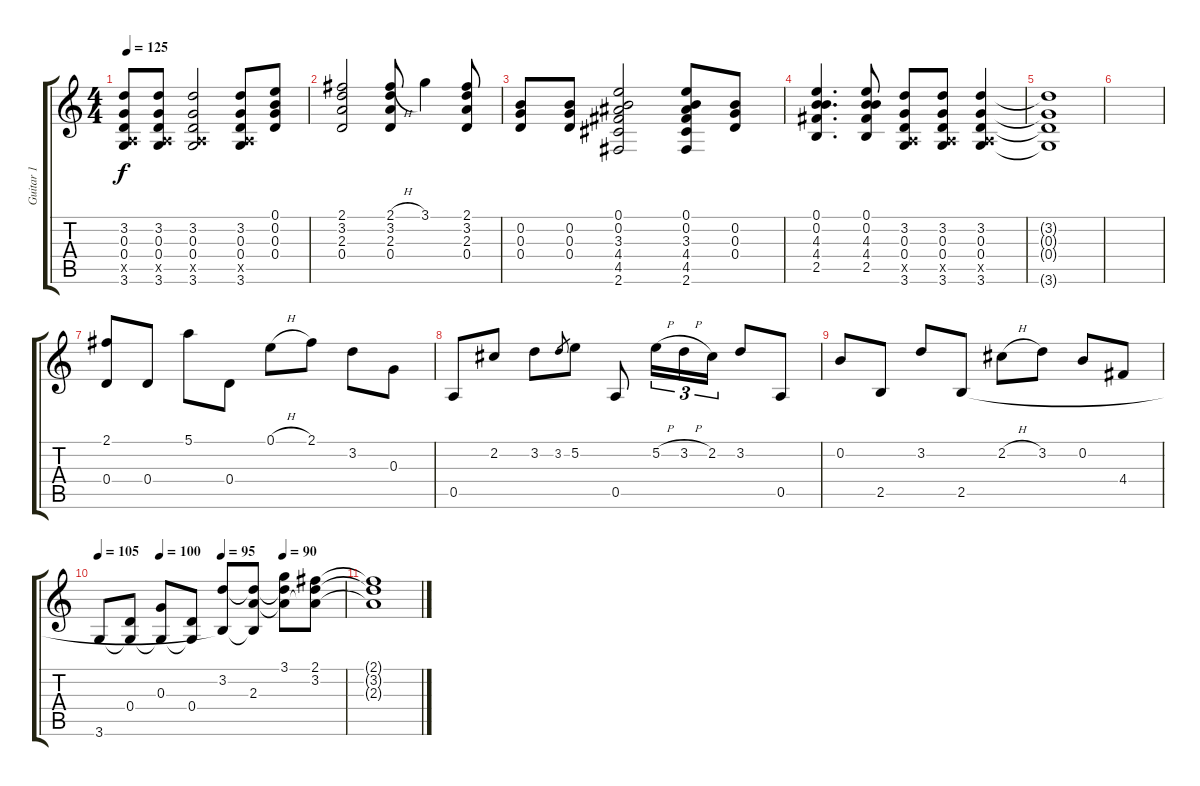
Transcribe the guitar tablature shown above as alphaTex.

\track ("Guitar 1" "Guitar 1") {instrument electricguitarjazz}
\staff {score tabs}
\tuning (E4 B3 G3 D3 A2 E2) {hide}
\ts (4 4)
\tempo 125
\clef g2
\ks c
(3.2 0.3 0.4 0.5{x} 3.6).8{dy f} (3.2 0.3 0.4 0.5{x} 3.6).8 (3.2 0.3 0.4 0.5{x} 3.6).2 (3.2 0.3 0.4 0.5{x} 3.6).8 (0.1 0.2 0.3 0.4).8 |
(2.1 3.2 2.3 0.4).2 (2.1{h} 3.2 2.3 0.4).8 3.1.4 (2.1 3.2 2.3 0.4).8 |
(0.2 0.3 0.4).8 (0.2 0.3 0.4).8 (0.1 0.2 3.3 4.4 4.5 2.6).2 (0.1 0.2 3.3 4.4 4.5 2.6).8 (0.2 0.3 0.4).8 |
(0.1 0.2 4.3 4.4 2.5).4{d} (0.1 0.2 4.3 4.4 2.5).8 (3.2 0.3 0.4 0.5{x} 3.6).8 (3.2 0.3 0.4 0.5{x} 3.6).8 (3.2 0.3 0.4 0.5{x} 3.6).4 |
(3.2{t} 0.3{t} 0.4{t} 3.6{t}).1 |
|
(2.1 0.4).8 0.4.8 5.1.8 0.4.8 0.1{h}.8 2.1.8 3.2.8 0.3.8 |
0.5.8 2.2.8 3.2.8 3.2.8{gr} 5.2.8 0.5.8 5.2{h}.16{tu (3 2)} 3.2{h}.16{tu (3 2)} 2.2.16{tu (3 2)} 3.2.8 0.5.8 |
0.2.8 2.5.8 3.2.8 2.5.8 2.2{h}.8 3.2.8 0.2.8 4.4.8 |
\tempo 105
\tempo (100 0.25)
\tempo (95 0.5)
\tempo (90 0.75)
3.6.8 (0.4 3.6{t}).8 (0.3 3.6{t}).8 (0.4 3.6{t}).8 (3.2 2.5{t}).8 (3.2{t} 2.3 2.5{t}).8 (3.1 3.2{t} 2.3{t}).8 (2.1 3.2 2.3{t}).8 |
(2.1{t} 3.2{t} 2.3{t}).1
